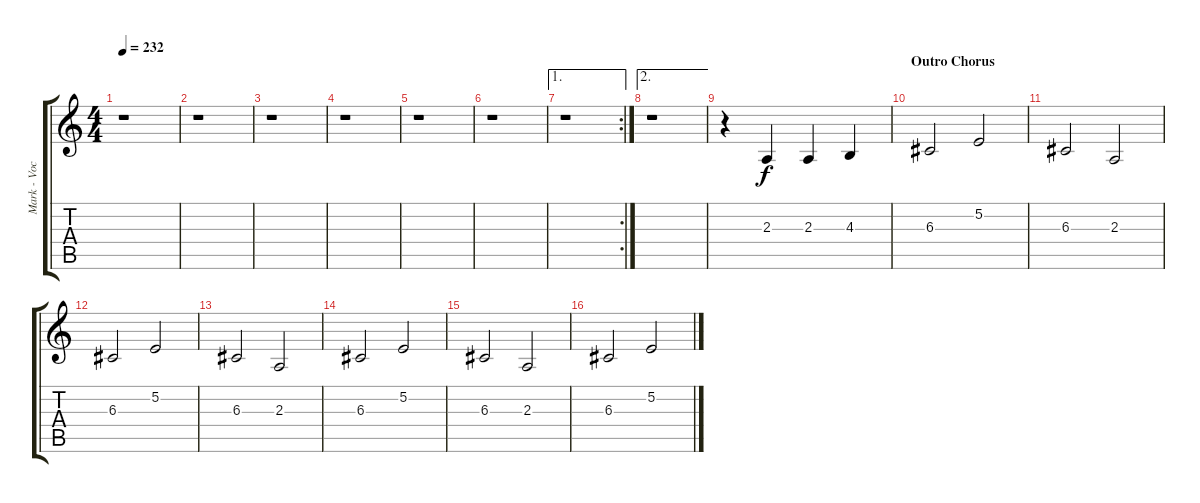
\track ("Mark - Vocals" "Mark - Voc") {instrument altosax}
\staff {score tabs}
\tuning (E4 B3 G3 D3 A2 E2) {hide}
\ts (4 4)
\tempo 232
\clef g2
\ks c
r.1{dy f} |
r.1 |
r.1 |
r.1 |
r.1 |
r.1 |
\ae 1
\rc 2
r.1 |
\ae 2
r.1 |
r.4 2.3.4 2.3.4 4.3.4 |
\section ("" "Outro Chorus")
6.3.2 5.2.2 |
6.3.2 2.3.2 |
6.3.2 5.2.2 |
6.3.2 2.3.2 |
6.3.2 5.2.2 |
6.3.2 2.3.2 |
6.3.2 5.2.2
